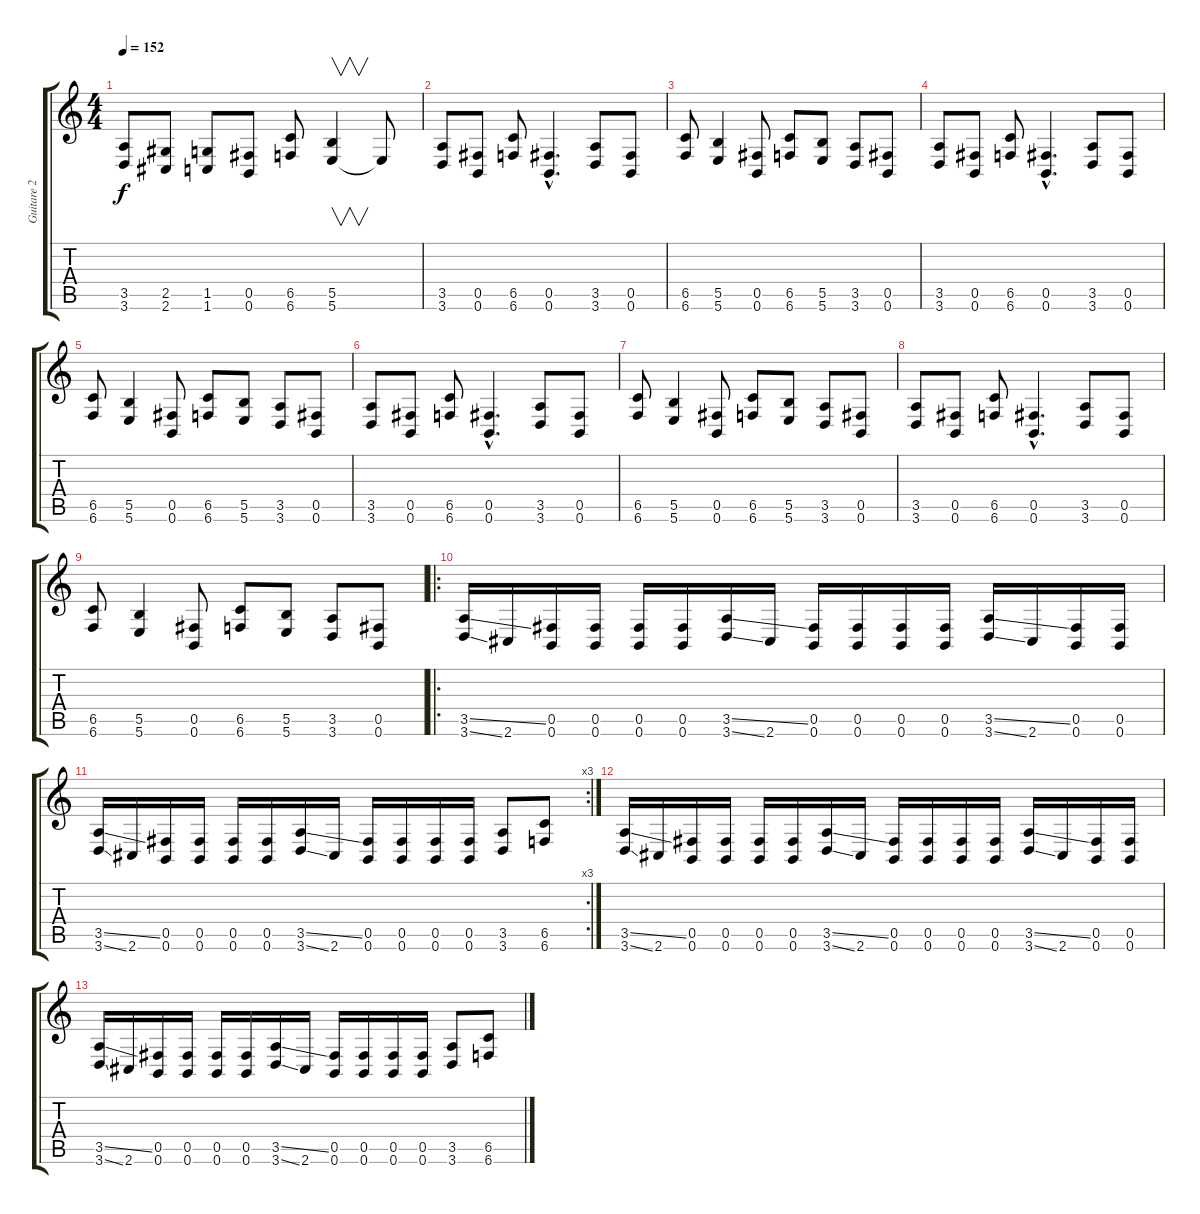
\track ("Guitare 2" "Guitare 2") {instrument distortionguitar}
\staff {score tabs}
\tuning (Db4 Ab3 E3 B2 Gb2 B1) {hide}
\ts (4 4)
\tempo 152
\clef g2
\ks c
(3.5 3.6).8{dy f} (2.5 2.6).8 (1.5 1.6).8 (0.5 0.6).8 (6.5 6.6).8 (5.5 5.6).4{v} 5.6{t}.8 |
(3.5 3.6).8 (0.5 0.6).8 (6.5 6.6).8 (0.5{hac} 0.6{hac}).4{d} (3.5 3.6).8 (0.5 0.6).8 |
(6.5 6.6).8 (5.5 5.6).4 (0.5 0.6).8 (6.5 6.6).8 (5.5 5.6).8 (3.5 3.6).8 (0.5 0.6).8 |
(3.5 3.6).8 (0.5 0.6).8 (6.5 6.6).8 (0.5{hac} 0.6{hac}).4{d} (3.5 3.6).8 (0.5 0.6).8 |
(6.5 6.6).8 (5.5 5.6).4 (0.5 0.6).8 (6.5 6.6).8 (5.5 5.6).8 (3.5 3.6).8 (0.5 0.6).8 |
(3.5 3.6).8 (0.5 0.6).8 (6.5 6.6).8 (0.5{hac} 0.6{hac}).4{d} (3.5 3.6).8 (0.5 0.6).8 |
(6.5 6.6).8 (5.5 5.6).4 (0.5 0.6).8 (6.5 6.6).8 (5.5 5.6).8 (3.5 3.6).8 (0.5 0.6).8 |
(3.5 3.6).8 (0.5 0.6).8 (6.5 6.6).8 (0.5{hac} 0.6{hac}).4{d} (3.5 3.6).8 (0.5 0.6).8 |
(6.5 6.6).8 (5.5 5.6).4 (0.5 0.6).8 (6.5 6.6).8 (5.5 5.6).8 (3.5 3.6).8 (0.5 0.6).8 |
\ro
(3.5{ss} 3.6{ss}).16 2.6.16 (0.5 0.6).16 (0.5 0.6).16 (0.5 0.6).16 (0.5 0.6).16 (3.5{ss} 3.6{ss}).16 2.6.16 (0.5 0.6).16 (0.5 0.6).16 (0.5 0.6).16 (0.5 0.6).16 (3.5{ss} 3.6{ss}).16 2.6.16 (0.5 0.6).16 (0.5 0.6).16 |
\rc 3
(3.5{ss} 3.6{ss}).16 2.6.16 (0.5 0.6).16 (0.5 0.6).16 (0.5 0.6).16 (0.5 0.6).16 (3.5{ss} 3.6{ss}).16 2.6.16 (0.5 0.6).16 (0.5 0.6).16 (0.5 0.6).16 (0.5 0.6).16 (3.5 3.6).8 (6.5 6.6).8 |
(3.5{ss} 3.6{ss}).16 2.6.16 (0.5 0.6).16 (0.5 0.6).16 (0.5 0.6).16 (0.5 0.6).16 (3.5{ss} 3.6{ss}).16 2.6.16 (0.5 0.6).16 (0.5 0.6).16 (0.5 0.6).16 (0.5 0.6).16 (3.5{ss} 3.6{ss}).16 2.6.16 (0.5 0.6).16 (0.5 0.6).16 |
(3.5{ss} 3.6{ss}).16 2.6.16 (0.5 0.6).16 (0.5 0.6).16 (0.5 0.6).16 (0.5 0.6).16 (3.5{ss} 3.6{ss}).16 2.6.16 (0.5 0.6).16 (0.5 0.6).16 (0.5 0.6).16 (0.5 0.6).16 (3.5 3.6).8 (6.5 6.6).8
